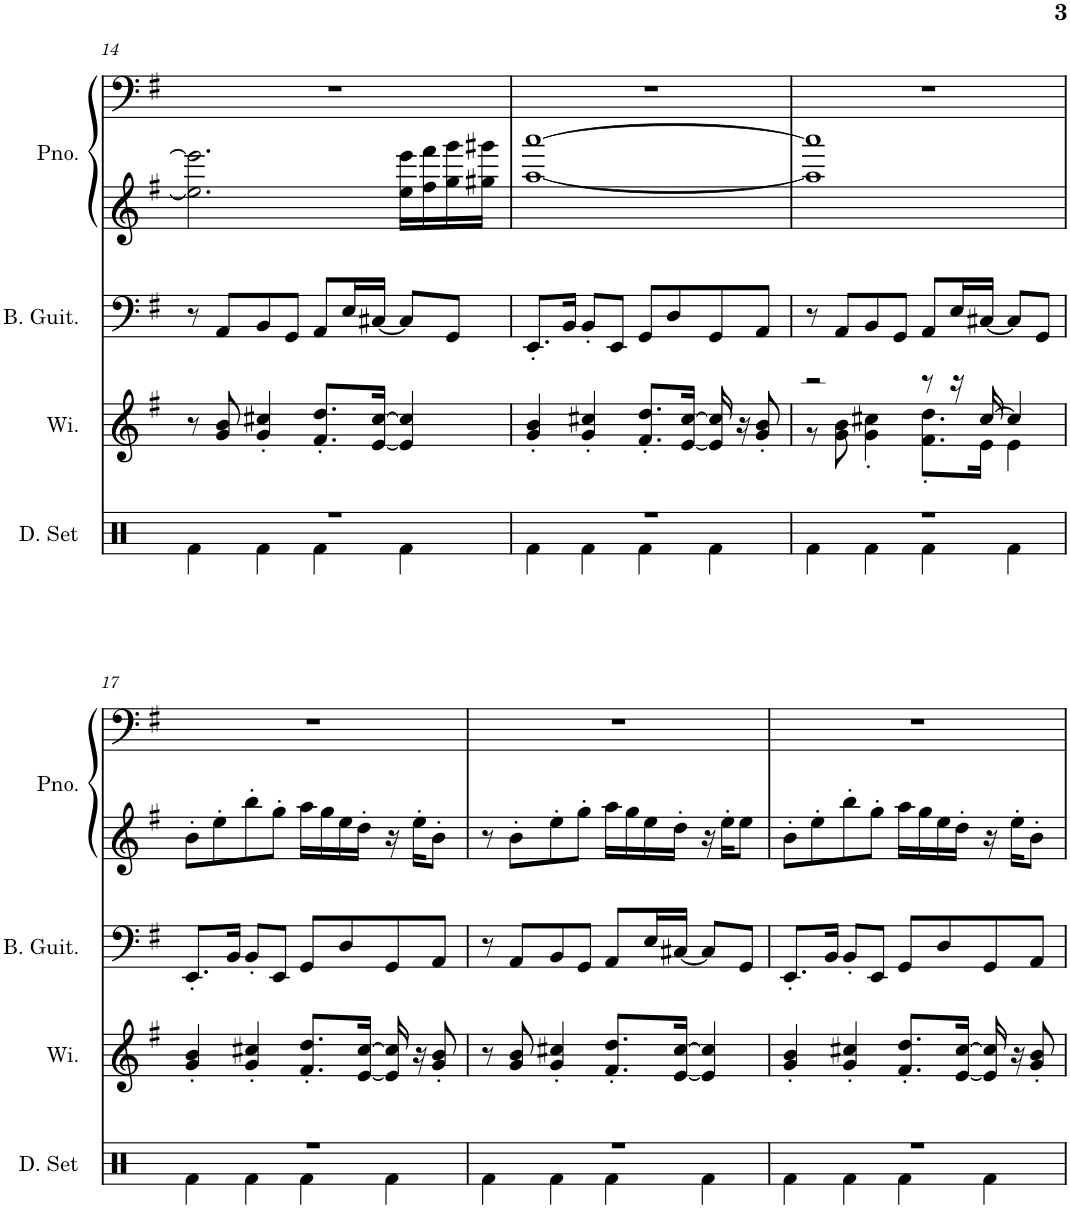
**kern	**kern	**kern	**kern	**kern
*part4	*part3	*part2	*part1	*part1
*staff5	*staff4	*staff3	*staff2	*staff1
*I"Drumset, Drumset	*I"Winds, Flute	*I"Bass Guitar, Bass Guitar	*I"Piano, Piano	*
*I'D. Set	*I'Wi.	*I'B. Guit.	*I'Pno.	*
!!LO:PB:g=z
*clefX	*clefF4	*clefF4	*clefG2	*clefF4
*	*	*Trd7c12	*	*
*k[]	*k[f#]	*k[f#]	*k[f#]	*k[f#]
*M4/4	*M4/4	*M4/4	*M4/4	*M4/4
=14	=14	=14	=14	=14
*^	*	*	*	*
1r	4Rf\	8r	8r	2.ee\] 2.eee\]	1r
.	.	8g/ 8b/	8AA/L	.	.
.	4Rf\	4g/' 4cc#X/'	8BB/	.	.
.	.	.	8GG/J	.	.
.	4Rf\	8.f#/' 8.dd/'L	8AA/L	.	.
.	.	.	16E/L	.	.
.	.	[16e/ [16cc#/Jk	[16C#X/JJ	.	.
.	4Rf\	4e/] 4cc#/]	8C#/L]	16ee\ 16eee\LL	.
.	.	.	.	16ff#\ 16fff#\	.
.	.	.	8GG/J	16gg\ 16ggg\	.
.	.	.	.	16gg#X\ 16ggg#X\JJ	.
=15	=15	=15	=15	=15	=15
1r	4Rf\	4g/' 4b/'	8.EE'/L	[1aa [1aaa	1r
.	.	.	16BB/Jk	.	.
.	4Rf\	4g/' 4cc#X/'	8BB'/L	.	.
.	.	.	8EE/J	.	.
.	4Rf\	8.f#/' 8.dd/'L	8GG/L	.	.
.	.	.	8D/	.	.
.	.	[16e/ [16cc#/Jk	.	.	.
.	4Rf\	16e/] 16cc#/]	8GG/	.	.
.	.	16r	.	.	.
.	.	8g/' 8b/'	8AA/J	.	.
=16	=16	=16	=16	=16	=16
*	*	*^	*	*	*
1r	4Rf\	2r	8r	8r	1aa] 1aaa]	1r
.	.	.	8g\ 8b\	8AA/L	.	.
.	4Rf\	.	4g\' 4cc#X\'	8BB/	.	.
.	.	.	.	8GG/J	.	.
.	4Rf\	8r	8.f#\' 8.dd\'L	8AA/L	.	.
.	.	16r	.	16E/L	.	.
.	.	[16cc#/	16e\Jk	[16C#X/JJ	.	.
.	4Rf\	4cc#/]	4e\	8C#/L]	.	.
.	.	.	.	8GG/J	.	.
*	*	*v	*v	*	*	*
!!LO:LB:g=z
=17	=17	=17	=17	=17	=17
1r	4Rf\	4g/' 4b/'	8.EE'/L	8b'\L	1r
.	.	.	.	8ee'\	.
.	.	.	16BB/Jk	.	.
.	4Rf\	4g/' 4cc#X/'	8BB'/L	8bb'\	.
.	.	.	8EE/J	8gg'\J	.
.	4Rf\	8.f#/' 8.dd/'L	8GG/L	16aa\LL	.
.	.	.	.	16gg\	.
.	.	.	8D/	16ee\	.
.	.	[16e/ [16cc#/Jk	.	16dd'\JJ	.
.	4Rf\	16e/] 16cc#/]	8GG/	16r	.
.	.	16r	.	16ee'\KL	.
.	.	8g/' 8b/'	8AA/J	8b'\J	.
=18	=18	=18	=18	=18	=18
1r	4Rf\	8r	8r	8r	1r
.	.	8g/ 8b/	8AA/L	8b'\L	.
.	4Rf\	4g/' 4cc#X/'	8BB/	8ee'\	.
.	.	.	8GG/J	8gg'\J	.
.	4Rf\	8.f#/' 8.dd/'L	8AA/L	16aa\LL	.
.	.	.	.	16gg\	.
.	.	.	16E/L	16ee\	.
.	.	[16e/ [16cc#/Jk	[16C#X/JJ	16dd'\JJ	.
.	4Rf\	4e/] 4cc#/]	8C#/L]	16r	.
.	.	.	.	16ee'\KL	.
.	.	.	8GG/J	8ee\J	.
=19	=19	=19	=19	=19	=19
1r	4Rf\	4g/' 4b/'	8.EE'/L	8b'\L	1r
.	.	.	.	8ee'\	.
.	.	.	16BB/Jk	.	.
.	4Rf\	4g/' 4cc#X/'	8BB'/L	8bb'\	.
.	.	.	8EE/J	8gg'\J	.
.	4Rf\	8.f#/' 8.dd/'L	8GG/L	16aa\LL	.
.	.	.	.	16gg\	.
.	.	.	8D/	16ee\	.
.	.	[16e/ [16cc#/Jk	.	16dd'\JJ	.
.	4Rf\	16e/] 16cc#/]	8GG/	16r	.
.	.	16r	.	16ee'\KL	.
.	.	8g/' 8b/'	8AA/J	8b'\J	.
*v	*v	*	*	*	*
=	=	=	=	=
*-	*-	*-	*-	*-
